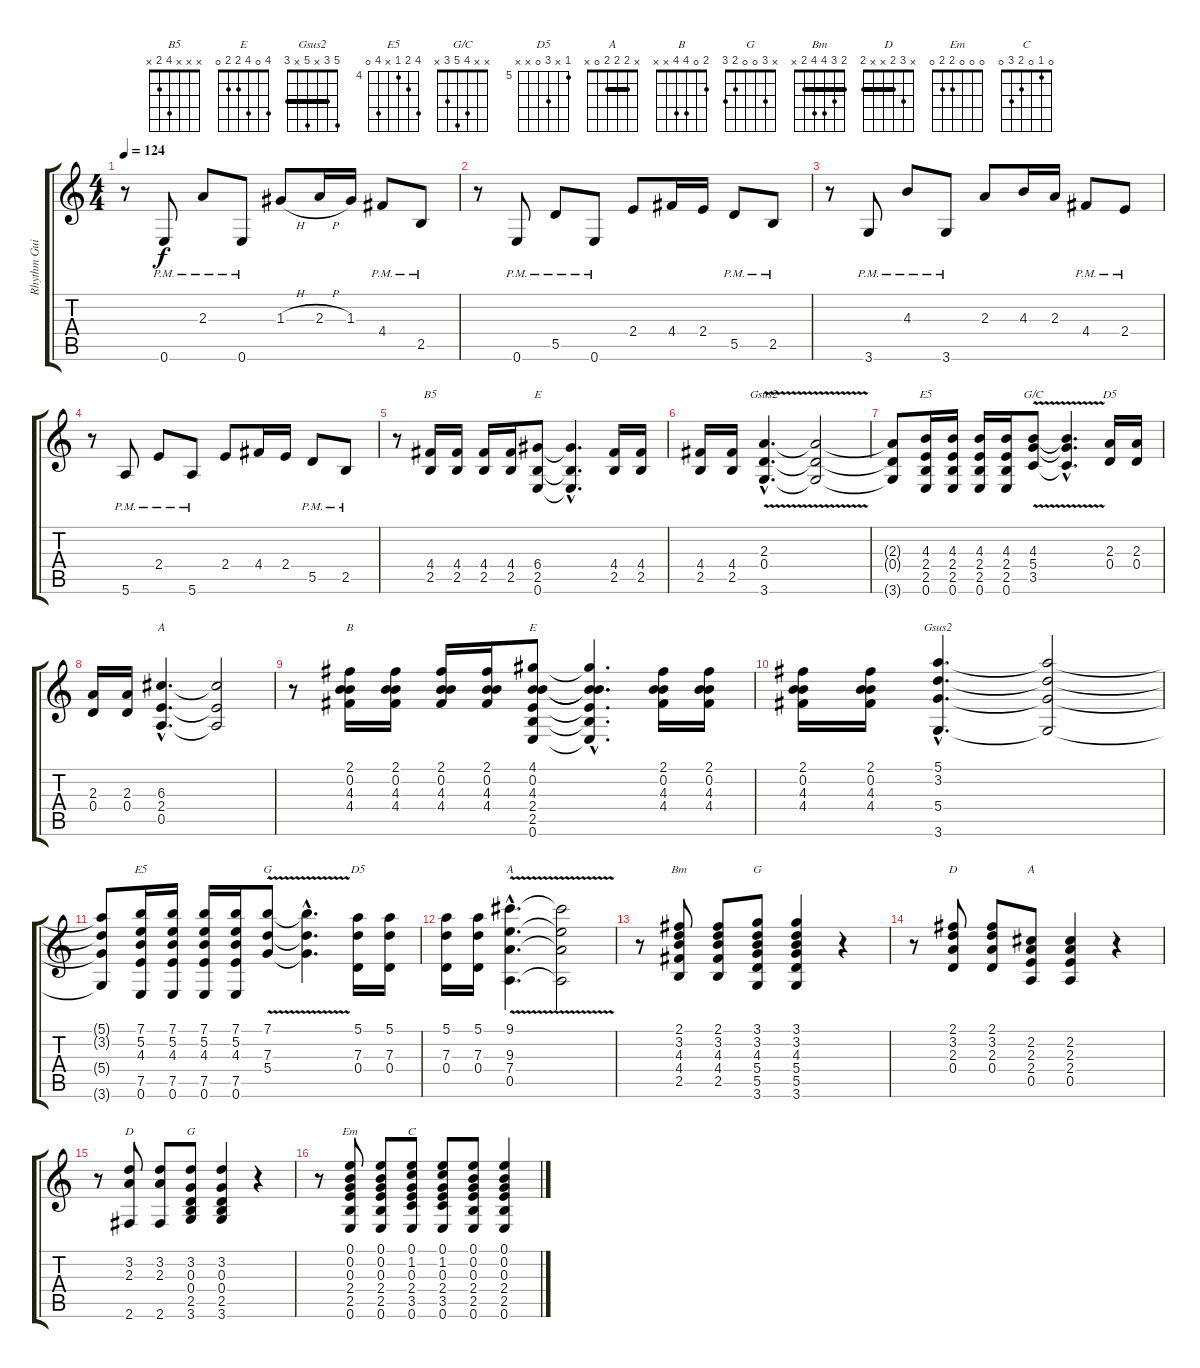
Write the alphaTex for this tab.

\track ("Rhythm Guitar" "Rhythm Gui") {instrument overdrivenguitar}
\staff {score tabs}
\tuning (E4 B3 G3 D3 A2 E2) {hide}
\chord ("B5" x x x 4 2 x)
\chord ("E" x x x 6 2 0) {firstfret 2}
\chord ("Gsus2" x x 2 0 x 3)
\chord ("E5" x x 4 2 2 0) {barre 2}
\chord ("G/C" x x 4 5 3 x)
\chord ("D5" x x 2 0 x x)
\chord ("A" x x 6 2 0 x) {firstfret 2}
\chord ("B" 2 0 4 4 x x)
\chord ("E" 4 0 4 2 2 0)
\chord ("Gsus2" 5 3 x 5 x 3) {barre 3}
\chord ("E5" 7 5 4 x 7 0) {firstfret 4}
\chord ("G" 7 x 7 5 x x) {firstfret 5 barre 7}
\chord ("D5" 5 x 7 0 x x) {firstfret 5}
\chord ("A" 9 x 9 7 0 x) {firstfret 7 barre 9}
\chord ("Bm" 2 3 4 4 2 x) {barre 2}
\chord ("G" 3 3 4 5 5 3) {barre 3}
\chord ("D" 2 3 2 0 x x) {barre 2}
\chord ("A" x 2 2 2 0 x) {barre 2}
\chord ("D" x 3 2 x x 2) {barre 2}
\chord ("G" x 3 0 0 2 3)
\chord ("Em" 0 0 0 2 2 0)
\chord ("C" 0 1 0 2 3 0)
\ts (4 4)
\tempo 124
\clef g2
\ks c
r.8{dy f} 0.6{pm}.8 2.3{pm}.8 0.6{pm}.8 1.3{h}.8 2.3{h}.16 1.3.16 4.4{pm}.8 2.5{pm}.8 |
r.8 0.6{pm}.8 5.5{pm}.8 0.6{pm}.8 2.4.8 4.4.16 2.4.16 5.5{pm}.8 2.5{pm}.8 |
r.8 3.6{pm}.8 4.3{pm}.8 3.6{pm}.8 2.3.8 4.3.16 2.3.16 4.4{pm}.8 2.4{pm}.8 |
r.8 5.6{pm}.8 2.4{pm}.8 5.6{pm}.8 2.4.8 4.4.16 2.4.16 5.5{pm}.8 2.5{pm}.8 |
r.8 (4.4 2.5).16{ch "B5"} (4.4 2.5).16 (4.4 2.5).16 (4.4 2.5).16 (6.4 2.5 0.6).8{ch "E"} (6.4{hac t} 2.5{hac t} 0.6{hac t}).4{d} (4.4 2.5).16 (4.4 2.5).16 |
(4.4 2.5).16 (4.4 2.5).16 (2.3{v hac} 0.4{v hac} 3.6{v hac}).4{d ch "Gsus2"} (2.3{t} 0.4{t} 3.6{t}).2 |
(2.3{t} 0.4{t} 3.6{t}).8 (4.3 2.4 2.5 0.6).16{ch "E5"} (4.3 2.4 2.5 0.6).16 (4.3 2.4 2.5 0.6).16 (4.3 2.4 2.5 0.6).16 (4.3{v} 5.4{v} 3.5{v}).8{ch "G/C"} (4.3{hac t} 5.4{hac t} 3.5{hac t}).4{d} (2.3 0.4).16{ch "D5"} (2.3 0.4).16 |
(2.3 0.4).16 (2.3 0.4).16 (6.3{hac} 2.4{hac} 0.5{hac}).4{d ch "A"} (6.3{t} 2.4{t} 0.5{t}).2 |
r.8 (2.1 0.2 4.3 4.4).16{ch "B"} (2.1 0.2 4.3 4.4).16 (2.1 0.2 4.3 4.4).16 (2.1 0.2 4.3 4.4).16 (4.1 0.2 4.3 2.4 2.5 0.6).8{ch "E"} (4.1{hac t} 0.2{hac t} 4.3{hac t} 2.4{hac t} 2.5{hac t} 0.6{hac t}).4{d} (2.1 0.2 4.3 4.4).16 (2.1 0.2 4.3 4.4).16 |
(2.1 0.2 4.3 4.4).16 (2.1 0.2 4.3 4.4).16 (5.1{hac} 3.2{hac} 5.4{hac} 3.6{hac}).4{d ch "Gsus2"} (5.1{t} 3.2{t} 5.4{t} 3.6{t}).2 |
(5.1{t} 3.2{t} 5.4{t} 3.6{t}).8 (7.1 5.2 4.3 7.5 0.6).16{ch "E5"} (7.1 5.2 4.3 7.5 0.6).16 (7.1 5.2 4.3 7.5 0.6).16 (7.1 5.2 4.3 7.5 0.6).16 (7.1{v} 7.3{v} 5.4{v}).8{ch "G"} (7.1{hac t} 7.3{hac t} 5.4{hac t}).4{d} (5.1 7.3 0.4).16{ch "D5"} (5.1 7.3 0.4).16 |
(5.1 7.3 0.4).16 (5.1 7.3 0.4).16 (9.1{v hac} 9.3{v hac} 7.4{v hac} 0.5{v hac}).4{d ch "A"} (9.1{t} 9.3{t} 7.4{t} 0.5{t}).2 |
r.8 (2.1 3.2 4.3 4.4 2.5).8{ch "Bm"} (2.1 3.2 4.3 4.4 2.5).8 (3.1 3.2 4.3 5.4 5.5 3.6).8{ch "G"} (3.1 3.2 4.3 5.4 5.5 3.6).4 r.4 |
r.8 (2.1 3.2 2.3 0.4).8{ch "D"} (2.1 3.2 2.3 0.4).8 (2.2 2.3 2.4 0.5).8{ch "A"} (2.2 2.3 2.4 0.5).4 r.4 |
r.8 (3.2 2.3 2.6).8{ch "D"} (3.2 2.3 2.6).8 (3.2 0.3 0.4 2.5 3.6).8{ch "G"} (3.2 0.3 0.4 2.5 3.6).4 r.4 |
r.8 (0.1 0.2 0.3 2.4 2.5 0.6).8{ch "Em"} (0.1 0.2 0.3 2.4 2.5 0.6).8 (0.1 1.2 0.3 2.4 3.5 0.6).8{ch "C"} (0.1 1.2 0.3 2.4 3.5 0.6).8 (0.1 0.2 0.3 2.4 2.5 0.6).8 (0.1 0.2 0.3 2.4 2.5 0.6).4
